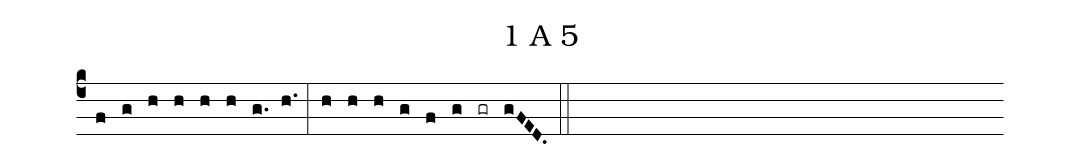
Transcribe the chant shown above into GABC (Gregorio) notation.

name: 1 A 5;
%%
(c4) (f)(g)(h) (h)(h)(h) (g.)(h.) (:) (h)(h)(h) (g)(f) (g) (gr) (gFED.) (::)
